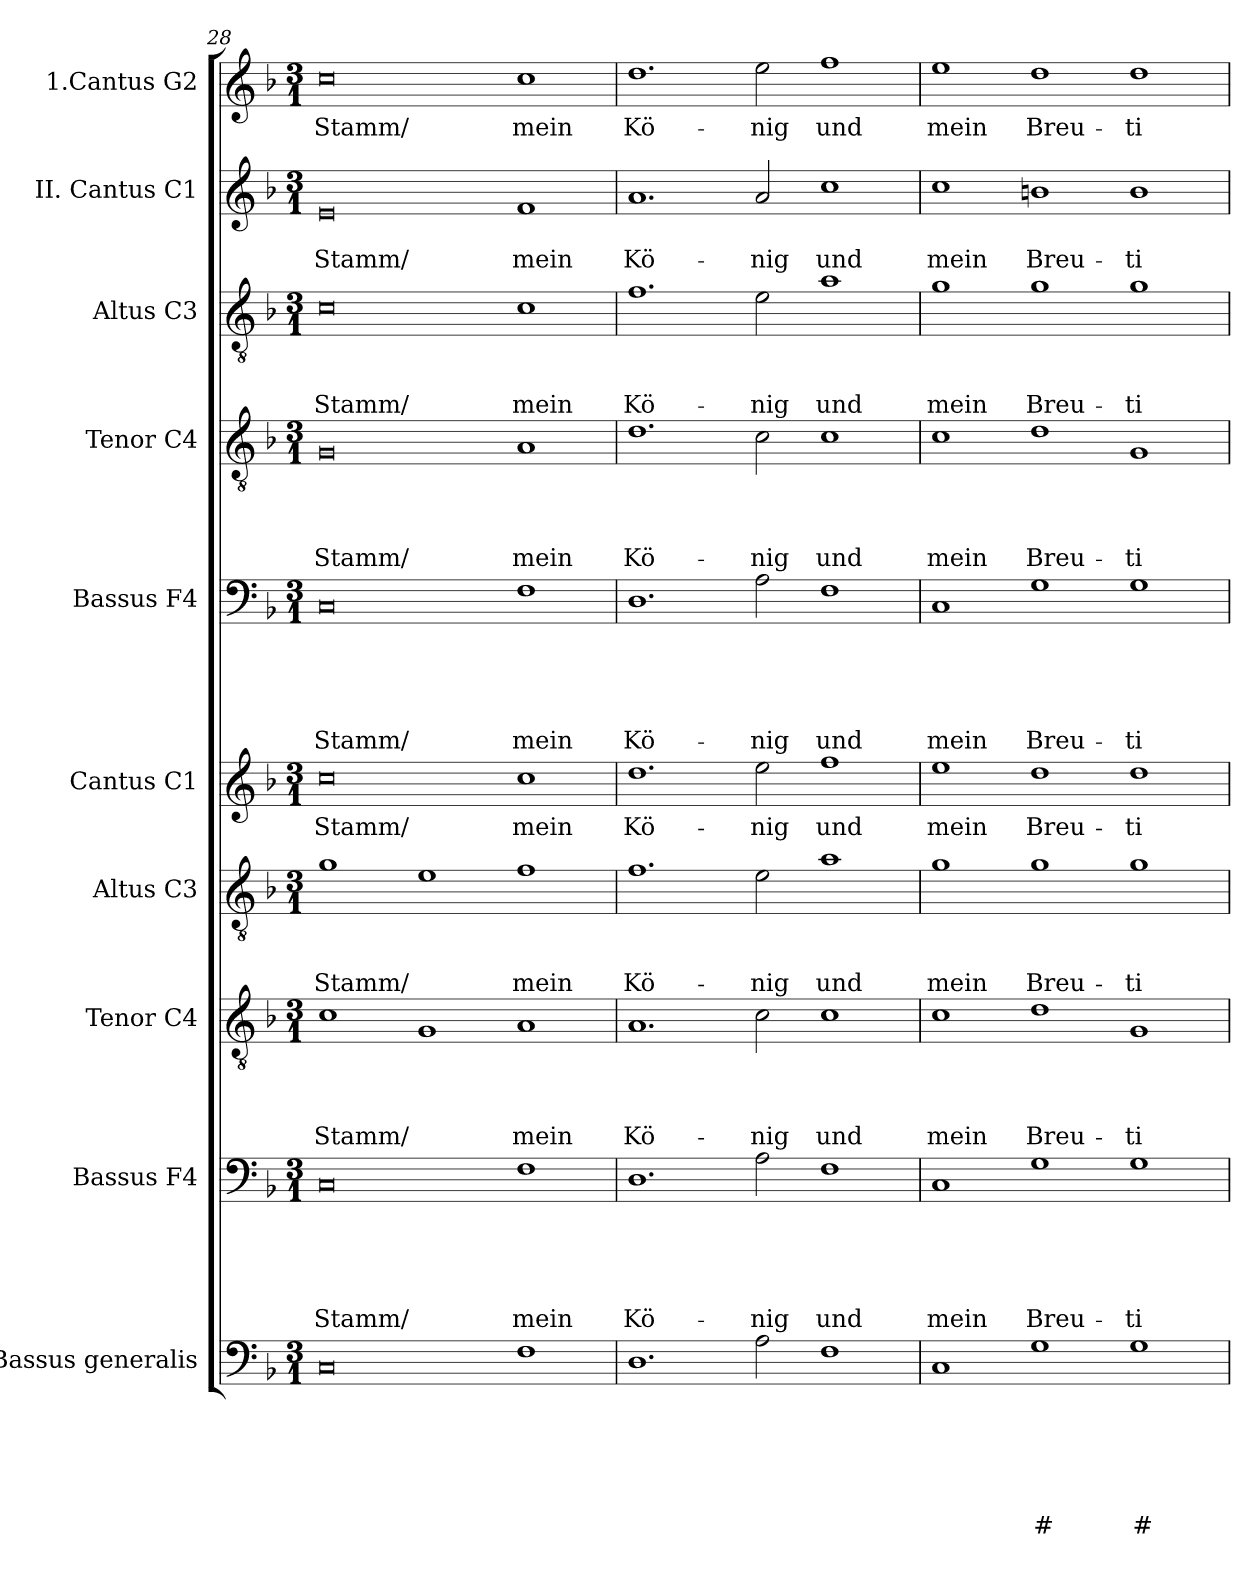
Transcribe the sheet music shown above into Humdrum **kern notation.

**kern	**text	**text	**text	**text	**text	**text	**kern	**text	**text	**text	**text	**text	**kern	**text	**text	**text	**text	**kern	**text	**text	**text	**kern	**text	**kern	**text	**text	**text	**text	**text	**kern	**text	**text	**text	**text	**kern	**text	**text	**text	**kern	**text	**text	**kern	**text
*part10	*part10	*part10	*part10	*part10	*part10	*part10	*part9	*part9	*part9	*part9	*part9	*part9	*part8	*part8	*part8	*part8	*part8	*part7	*part7	*part7	*part7	*part6	*part6	*part5	*part5	*part5	*part5	*part5	*part5	*part4	*part4	*part4	*part4	*part4	*part3	*part3	*part3	*part3	*part2	*part2	*part2	*part1	*part1
*staff10	*staff10	*staff10	*staff10	*staff10	*staff10	*staff10	*staff9	*staff9	*staff9	*staff9	*staff9	*staff9	*staff8	*staff8	*staff8	*staff8	*staff8	*staff7	*staff7	*staff7	*staff7	*staff6	*staff6	*staff5	*staff5	*staff5	*staff5	*staff5	*staff5	*staff4	*staff4	*staff4	*staff4	*staff4	*staff3	*staff3	*staff3	*staff3	*staff2	*staff2	*staff2	*staff1	*staff1
*I"Bassus  generalis	*	*	*	*	*	*	*I"Bassus F4	*	*	*	*	*	*I"Tenor C4	*	*	*	*	*I"Altus  C3	*	*	*	*I"Cantus C1	*	*I"Bassus F4	*	*	*	*	*	*I"Tenor C4	*	*	*	*	*I"Altus C3	*	*	*	*I"II. Cantus C1	*	*	*I"1.Cantus G2	*
*clefF4	*	*	*	*	*	*	*clefF4	*	*	*	*	*	*clefGv2	*	*	*	*	*clefGv2	*	*	*	*clefG2	*	*clefF4	*	*	*	*	*	*clefGv2	*	*	*	*	*clefGv2	*	*	*	*clefG2	*	*	*clefG2	*
*k[b-]	*	*	*	*	*	*	*k[b-]	*	*	*	*	*	*k[b-]	*	*	*	*	*k[b-]	*	*	*	*k[b-]	*	*k[b-]	*	*	*	*	*	*k[b-]	*	*	*	*	*k[b-]	*	*	*	*k[b-]	*	*	*k[b-]	*
*F:	*	*	*	*	*	*	*F:	*	*	*	*	*	*F:	*	*	*	*	*F:	*	*	*	*F:	*	*F:	*	*	*	*	*	*F:	*	*	*	*	*F:	*	*	*	*F:	*	*	*F:	*
*M3/1	*	*	*	*	*	*	*M3/1	*	*	*	*	*	*M3/1	*	*	*	*	*M3/1	*	*	*	*M3/1	*	*M3/1	*	*	*	*	*	*M3/1	*	*	*	*	*M3/1	*	*	*	*M3/1	*	*	*M3/1	*
=28	=28	=28	=28	=28	=28	=28	=28	=28	=28	=28	=28	=28	=28	=28	=28	=28	=28	=28	=28	=28	=28	=28	=28	=28	=28	=28	=28	=28	=28	=28	=28	=28	=28	=28	=28	=28	=28	=28	=28	=28	=28	=28	=28
0C	.	.	.	.	.	.	0C	.	.	.	.	Stamm/	1c	.	.	.	Stamm/	1g	.	.	Stamm/	0cc	Stamm/	0C	.	.	.	.	Stamm/	0G	.	.	.	Stamm/	0c	.	.	Stamm/	0e	.	Stamm/	0cc	Stamm/
.	.	.	.	.	.	.	.	.	.	.	.	.	1G	.	.	.	.	1e	.	.	.	.	.	.	.	.	.	.	.	.	.	.	.	.	.	.	.	.	.	.	.	.	.
1F	.	.	.	.	.	.	1F	.	.	.	.	mein	1A	.	.	.	mein	1f	.	.	mein	1cc	mein	1F	.	.	.	.	mein	1A	.	.	.	mein	1c	.	.	mein	1f	.	mein	1cc	mein
=29	=29	=29	=29	=29	=29	=29	=29	=29	=29	=29	=29	=29	=29	=29	=29	=29	=29	=29	=29	=29	=29	=29	=29	=29	=29	=29	=29	=29	=29	=29	=29	=29	=29	=29	=29	=29	=29	=29	=29	=29	=29	=29	=29
1.D	.	.	.	.	.	.	1.D	.	.	.	.	Kö-	1.A	.	.	.	Kö-	1.f	.	.	Kö-	1.dd	Kö-	1.D	.	.	.	.	Kö-	1.d	.	.	.	Kö-	1.f	.	.	Kö-	1.a	.	Kö-	1.dd	Kö-
2A\	.	.	.	.	.	.	2A\	.	.	.	.	-nig	2c\	.	.	.	-nig	2e\	.	.	-nig	2ee\	-nig	2A\	.	.	.	.	-nig	2c\	.	.	.	-nig	2e\	.	.	-nig	2a/	.	-nig	2ee\	-nig
1F	.	.	.	.	.	.	1F	.	.	.	.	und	1c	.	.	.	und	1a	.	.	und	1ff	und	1F	.	.	.	.	und	1c	.	.	.	und	1a	.	.	und	1cc	.	und	1ff	und
=30	=30	=30	=30	=30	=30	=30	=30	=30	=30	=30	=30	=30	=30	=30	=30	=30	=30	=30	=30	=30	=30	=30	=30	=30	=30	=30	=30	=30	=30	=30	=30	=30	=30	=30	=30	=30	=30	=30	=30	=30	=30	=30	=30
1C	.	.	.	.	.	.	1C	.	.	.	.	mein	1c	.	.	.	mein	1g	.	.	mein	1ee	mein	1C	.	.	.	.	mein	1c	.	.	.	mein	1g	.	.	mein	1cc	.	mein	1ee	mein
1G	.	.	.	.	.	#	1G	.	.	.	.	Breu-	1d	.	.	.	Breu-	1g	.	.	Breu-	1dd	Breu-	1G	.	.	.	.	Breu-	1d	.	.	.	Breu-	1g	.	.	Breu-	1bn	.	Breu-	1dd	Breu-
1G	.	.	.	.	.	#	1G	.	.	.	.	-ti-	1G	.	.	.	-ti-	1g	.	.	-ti-	1dd	-ti-	1G	.	.	.	.	-ti-	1G	.	.	.	-ti-	1g	.	.	-ti-	1b	.	-ti-	1dd	-ti-
=	=	=	=	=	=	=	=	=	=	=	=	=	=	=	=	=	=	=	=	=	=	=	=	=	=	=	=	=	=	=	=	=	=	=	=	=	=	=	=	=	=	=	=
*-	*-	*-	*-	*-	*-	*-	*-	*-	*-	*-	*-	*-	*-	*-	*-	*-	*-	*-	*-	*-	*-	*-	*-	*-	*-	*-	*-	*-	*-	*-	*-	*-	*-	*-	*-	*-	*-	*-	*-	*-	*-	*-	*-
